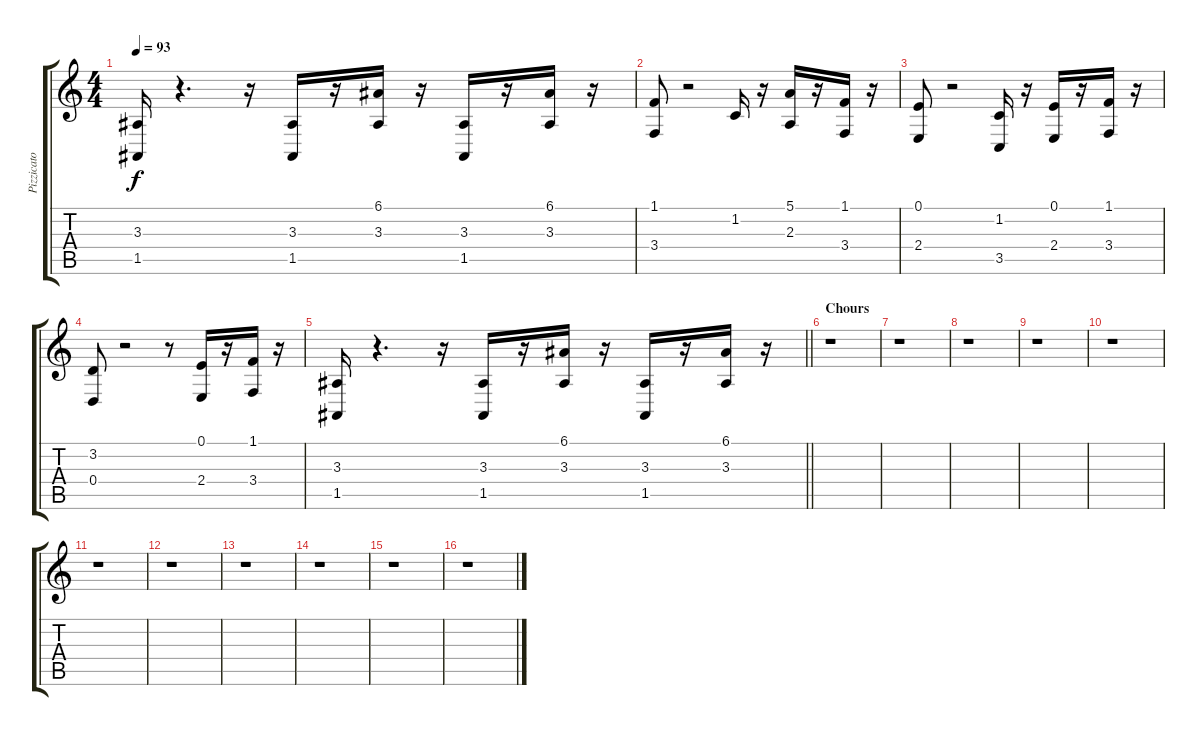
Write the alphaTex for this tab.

\track ("Pizzicato Strings" "Pizzicato ") {instrument pizzicatostrings}
\staff {score tabs}
\tuning (E4 B3 G3 D3 A2 E2) {hide}
\ts (4 4)
\tempo 93
\clef g2
\ks c
(3.3 1.5).16{dy f} r.4{d} r.16 (3.3 1.5).16 r.16 (6.1 3.3).16 r.16 (3.3 1.5).16 r.16 (6.1 3.3).16 r.16 |
(1.1 3.4).8 r.2 1.2.16 r.16 (5.1 2.3).16 r.16 (1.1 3.4).16 r.16 |
(0.1 2.4).8 r.2 (1.2 3.5).16 r.16 (0.1 2.4).16 r.16 (1.1 3.4).16 r.16 |
(3.2 0.4).8 r.2 r.8 (0.1 2.4).16 r.16 (1.1 3.4).16 r.16 |
\barLineRight lightlight
(3.3 1.5).16 r.4{d} r.16 (3.3 1.5).16 r.16 (6.1 3.3).16 r.16 (3.3 1.5).16 r.16 (6.1 3.3).16 r.16 |
\section ("" "Chours")
r.1 |
r.1 |
r.1 |
r.1 |
r.1 |
r.1 |
r.1 |
r.1 |
r.1 |
r.1 |
r.1
